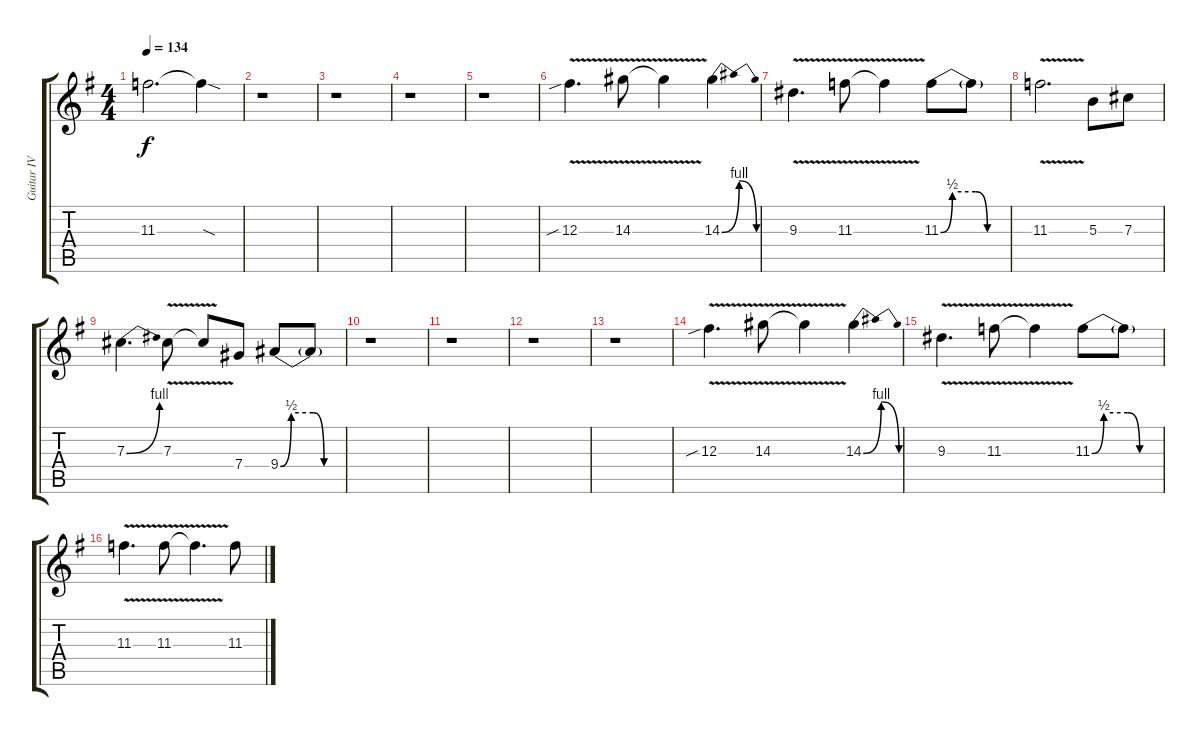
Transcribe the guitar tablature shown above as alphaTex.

\track ("Guitar IV (right)" "Guitar IV ") {instrument distortionguitar}
\staff {score tabs}
\tuning (Eb4 Bb3 Gb3 Db3 Ab2 Eb2) {hide}
\ts (4 4)
\tempo 134
\clef g2
\ks eminor
11.3{t}.2{d dy f} 11.3{sod t}.4 |
r.1 |
r.1 |
r.1 |
r.1 |
12.3{v sib}.4{d} 14.3{v}.8 14.3{t}.4 14.3{be (bendrelease 0 0 20 4 50 4 60 0)}.4 |
9.3{v}.4{d} 11.3{v}.8 11.3{t}.4 11.3{be (custom 0 0 10 2 30 2 40 0 60 0)}.8 11.3{t}.8 |
11.3{v}.2{d} 5.3.8 7.3.8 |
7.3{be (bend 0 0 60 4)}.4{d} 7.3{v}.8 7.3{t}.8 7.4.8 9.4{be (custom 0 0 10 2 30 2 40 0 60 0)}.8 9.4{t}.8 |
r.1 |
r.1 |
r.1 |
r.1 |
12.3{v sib}.4{d volume 0} 14.3{v}.8 14.3{t}.4 14.3{be (bendrelease 0 0 20 4 50 4 60 0)}.4 |
9.3{v}.4{d} 11.3{v}.8 11.3{t}.4 11.3{be (custom 0 0 10 2 30 2 40 0 60 0)}.8 11.3{t}.8 |
11.3{v}.4{d} 11.3{v}.8 11.3{t}.4{d} 11.3.8
